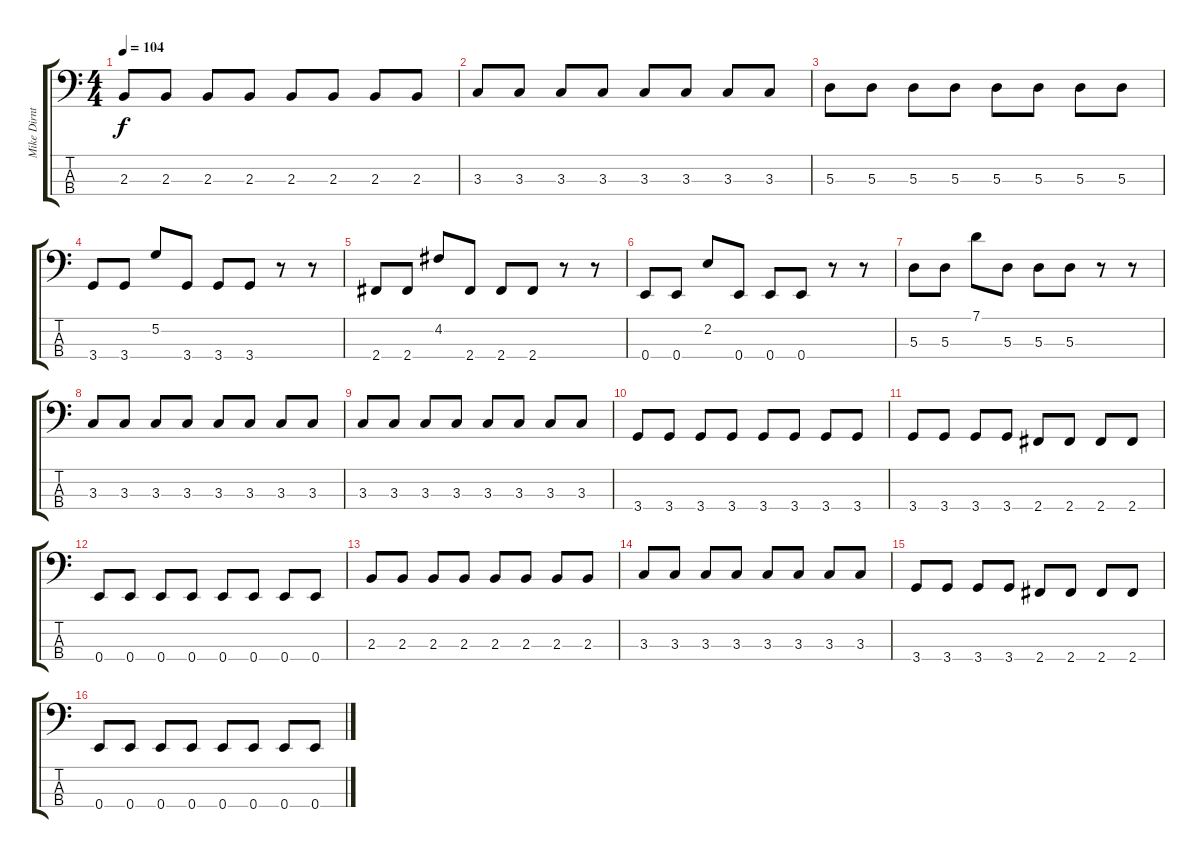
\track ("Mike Dirnt" "Mike Dirnt") {instrument electricbasspick}
\staff {score tabs}
\tuning (G2 D2 A1 E1) {hide}
\ts (4 4)
\tempo 104
\clef f4
\ks c
2.3.8{dy f} 2.3.8 2.3.8 2.3.8 2.3.8 2.3.8 2.3.8 2.3.8 |
3.3.8 3.3.8 3.3.8 3.3.8 3.3.8 3.3.8 3.3.8 3.3.8 |
5.3.8 5.3.8 5.3.8 5.3.8 5.3.8 5.3.8 5.3.8 5.3.8 |
3.4.8 3.4.8 5.2.8 3.4.8 3.4.8 3.4.8 r.8 r.8 |
2.4.8 2.4.8 4.2.8 2.4.8 2.4.8 2.4.8 r.8 r.8 |
0.4.8 0.4.8 2.2.8 0.4.8 0.4.8 0.4.8 r.8 r.8 |
5.3.8 5.3.8 7.1.8 5.3.8 5.3.8 5.3.8 r.8 r.8 |
3.3.8 3.3.8 3.3.8 3.3.8 3.3.8 3.3.8 3.3.8 3.3.8 |
3.3.8 3.3.8 3.3.8 3.3.8 3.3.8 3.3.8 3.3.8 3.3.8 |
3.4.8 3.4.8 3.4.8 3.4.8 3.4.8 3.4.8 3.4.8 3.4.8 |
3.4.8 3.4.8 3.4.8 3.4.8 2.4.8 2.4.8 2.4.8 2.4.8 |
0.4.8 0.4.8 0.4.8 0.4.8 0.4.8 0.4.8 0.4.8 0.4.8 |
2.3.8 2.3.8 2.3.8 2.3.8 2.3.8 2.3.8 2.3.8 2.3.8 |
3.3.8 3.3.8 3.3.8 3.3.8 3.3.8 3.3.8 3.3.8 3.3.8 |
3.4.8 3.4.8 3.4.8 3.4.8 2.4.8 2.4.8 2.4.8 2.4.8 |
0.4.8 0.4.8 0.4.8 0.4.8 0.4.8 0.4.8 0.4.8 0.4.8
